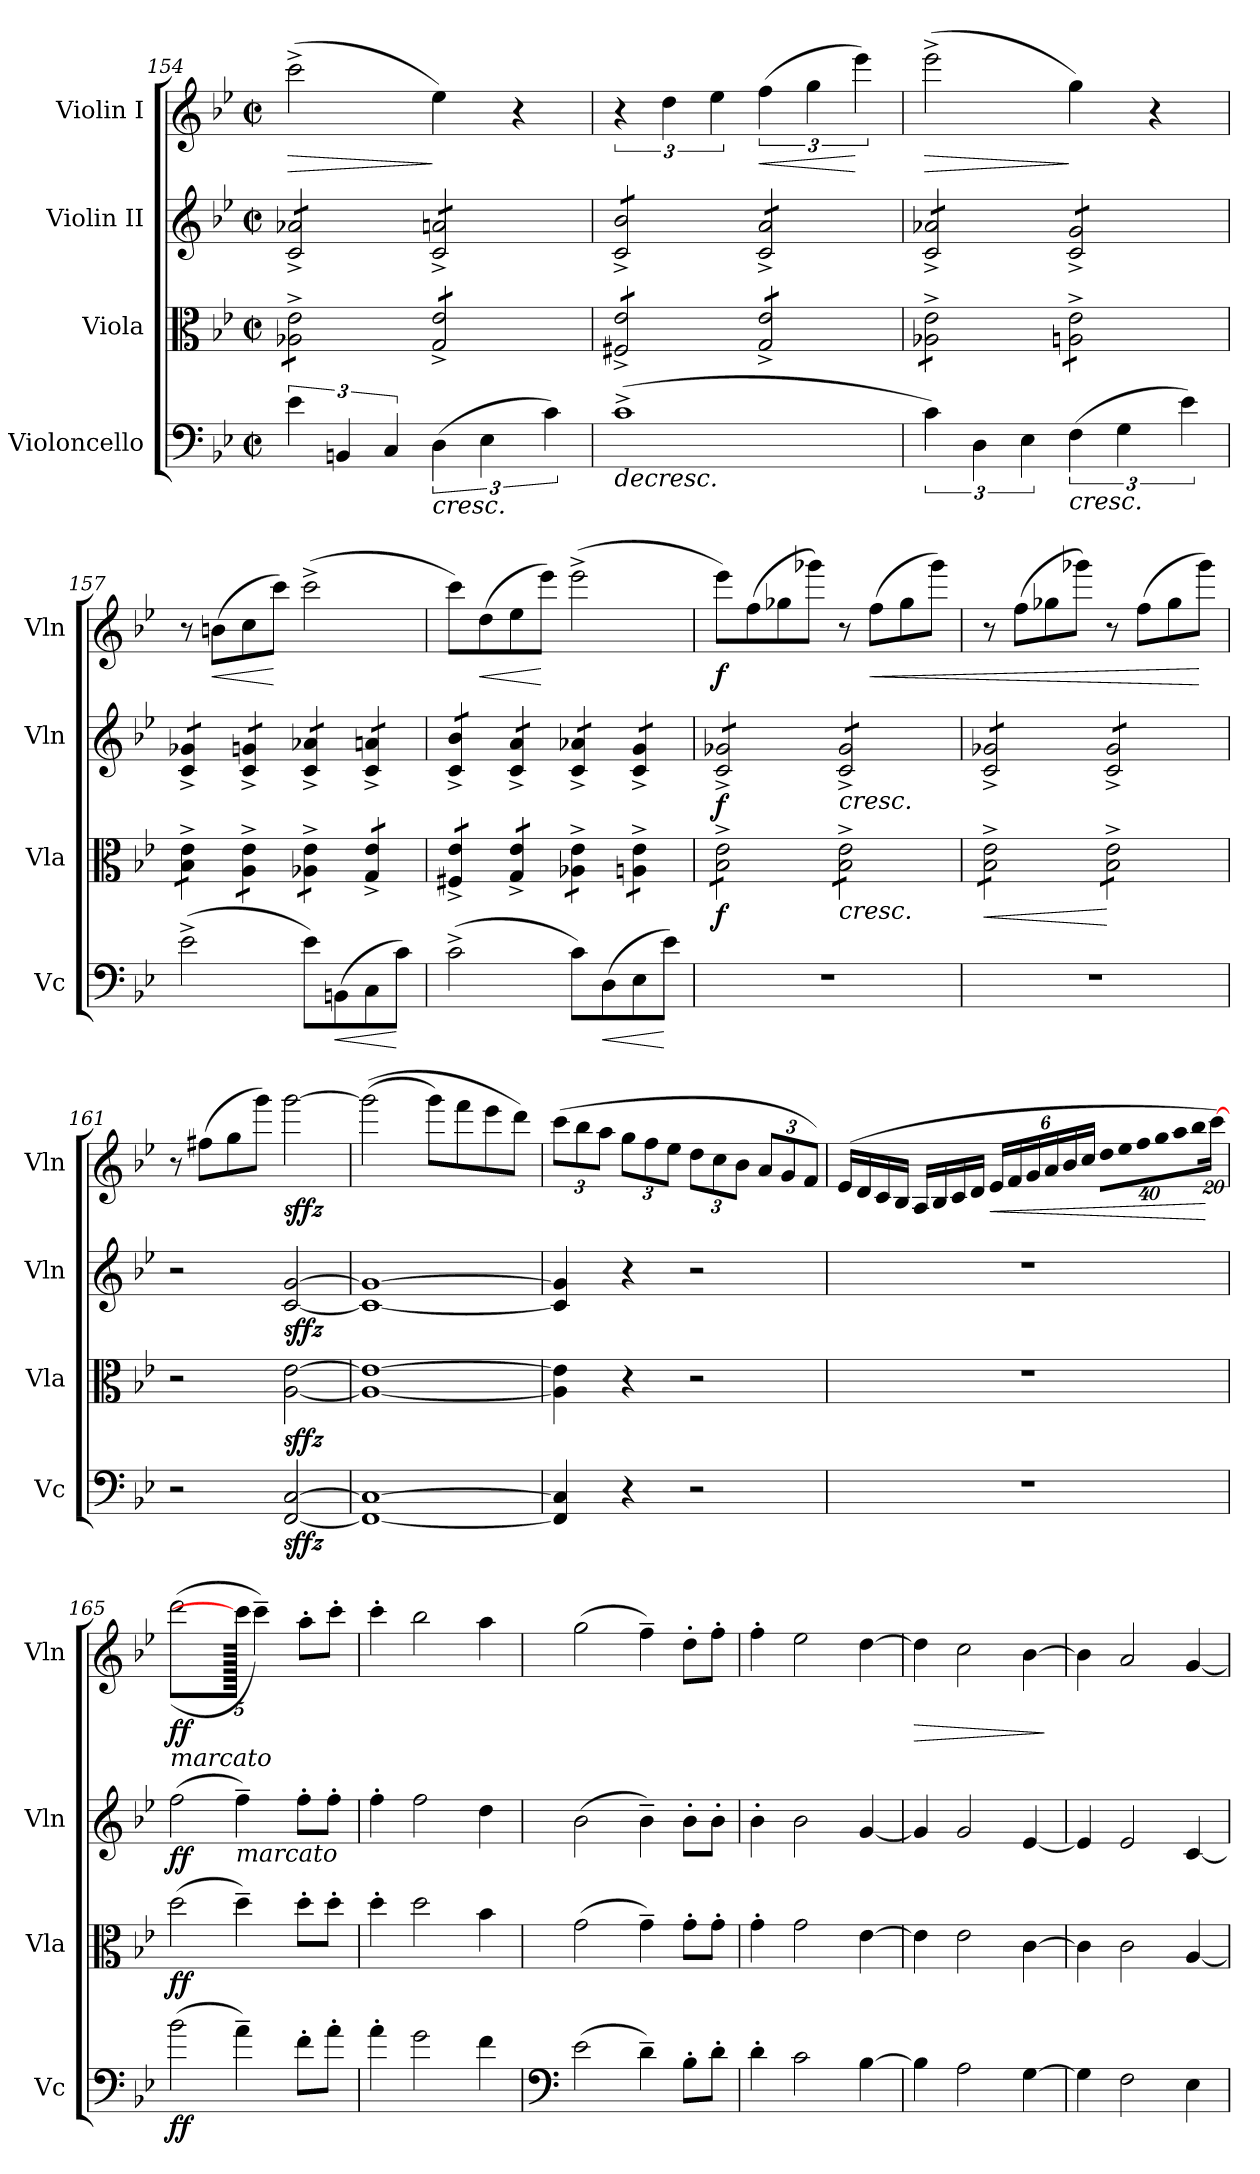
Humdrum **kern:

**kern	**dynam	**kern	**dynam	**kern	**dynam	**kern	**dynam
*part4	*part4	*part3	*part3	*part2	*part2	*part1	*part1
*staff4	*staff4	*staff3	*staff3	*staff2	*staff2	*staff1	*staff1
*I"Violoncello	*	*I"Viola	*	*I"Violin II	*	*I"Violin I	*
*I'Vc	*	*I'Vla	*	*I'Vln	*	*I'Vln	*
!!LO:PB:g=z
*clefF4	*	*clefC3	*	*clefG2	*	*clefG2	*
*k[b-e-]	*	*k[b-e-]	*	*k[b-e-]	*	*k[b-e-]	*
*M2/2	*	*M2/2	*	*M2/2	*	*M2/2	*
*met(c|)	*	*met(c|)	*	*met(c|)	*	*met(c|)	*
=154	=154	=154	=154	=154	=154	=154	=154
!	!	!	!	!	!	!	!LO:HP:b
*	*	*tremolo	*	*	*	*	*
*	*	*	*	*tremolo	*	*	*
6e-\	.	8A-X\^ 8e-\^L	.	8c/^ 8a-X/^L	.	(>2ccc^\	>
.	.	8A-X\^ 8e-\^	.	8c/^ 8a-X/^	.	.	.
6BBn/	.	.	.	.	.	.	.
.	.	8A-X\^ 8e-\^	.	8c/^ 8a-X/^	.	.	.
6C/	.	.	.	.	.	.	.
.	.	8A-X\^ 8e-\^J	.	8c/^ 8a-X/^J	.	.	.
!	!LO:HP:b	!	!	!	!	!	!
(>6D\	<	8G/^ 8e-/^L	.	8c/^ 8an/^L	.	4ee-\)	]
.	.	8G/^ 8e-/^	.	8c/^ 8an/^	.	.	.
6E-\	.	.	.	.	.	.	.
.	.	8G/^ 8e-/^	.	8c/^ 8an/^	.	4r	.
6c\)	.	.	.	.	.	.	.
.	.	8G/^ 8e-/^J	.	8c/^ 8an/^J	.	.	.
=155	=155	=155	=155	=155	=155	=155	=155
!	!LO:HP:b	!	!	!	!	!	!
(>1c^	>	8F#X/^ 8e-/^L	.	8c/^ 8b-/^L	.	6r	.
.	.	8F#X/^ 8e-/^	.	8c/^ 8b-/^	.	.	.
.	.	.	.	.	.	6dd\	.
.	.	8F#X/^ 8e-/^	.	8c/^ 8b-/^	.	.	.
.	.	.	.	.	.	6ee-\	.
.	.	8F#X/^ 8e-/^J	.	8c/^ 8b-/^J	.	.	.
!	!	!	!	!	!	!	!LO:HP:b
.	.	8G/^ 8e-/^L	.	8c/^ 8a/^L	.	(>6ff\	<
.	.	8G/^ 8e-/^	.	8c/^ 8a/^	.	.	.
.	.	.	.	.	.	6gg\	.
.	.	8G/^ 8e-/^	.	8c/^ 8a/^	.	.	.
.	.	.	.	.	.	6eee-\)	[
.	.	8G/^ 8e-/^J	.	8c/^ 8a/^J	.	.	.
.	[	.	.	.	.	.	.
=156	=156	=156	=156	=156	=156	=156	=156
!	!	!	!	!	!	!	!LO:HP:b
6c\)	.	8A-X\^ 8e-\^L	.	8c/^ 8a-X/^L	.	(>2eee-^\	>
.	.	8A-X\^ 8e-\^	.	8c/^ 8a-X/^	.	.	.
6D\	.	.	.	.	.	.	.
.	.	8A-X\^ 8e-\^	.	8c/^ 8a-X/^	.	.	.
6E-\	.	.	.	.	.	.	.
.	.	8A-X\^ 8e-\^J	.	8c/^ 8a-X/^J	.	.	.
!	!LO:HP:b	!	!	!	!	!	!
(>6F\	<	8An\^ 8e-\^L	.	8c/^ 8g/^L	.	4gg\)	]
.	.	8An\^ 8e-\^	.	8c/^ 8g/^	.	.	.
6G\	.	.	.	.	.	.	.
.	.	8An\^ 8e-\^	.	8c/^ 8g/^	.	4r	.
6e-\)	]	.	.	.	.	.	.
.	.	8An\^ 8e-\^J	.	8c/^ 8g/^J	.	.	.
=157	=157	=157	=157	=157	=157	=157	=157
(>2e-^\	.	8B-\^ 8e-\^L	.	8c/^ 8g-X/^L	.	8r	.
!	!	!	!	!	!	!	!LO:HP:b
.	.	8B-\^ 8e-\^J	.	8c/^ 8g-X/^J	.	(>8bn\L	<
.	.	8A\^ 8e-\^L	.	8c/^ 8gn/^L	.	8cc\	.
.	.	8A\^ 8e-\^J	.	8c/^ 8gn/^J	.	8ccc\J)	[
8e-\L)	.	8A-X\^ 8e-\^L	.	8c/^ 8a-X/^L	.	(>2ccc^\	.
!	!LO:HP:b	!	!	!	!	!	!
(>8BBn\	<	8A-X\^ 8e-\^J	.	8c/^ 8a-X/^J	.	.	.
8C\	.	8G/^ 8e-/^L	.	8c/^ 8an/^L	.	.	.
8c\J)	[	8G/^ 8e-/^J	.	8c/^ 8an/^J	.	.	.
=158	=158	=158	=158	=158	=158	=158	=158
(>2c^\	.	8F#X/^ 8e-/^L	.	8c/^ 8b-/^L	.	8ccc\L)	.
!	!	!	!	!	!	!	!LO:HP:b
.	.	8F#X/^ 8e-/^J	.	8c/^ 8b-/^J	.	(>8dd\	<
.	.	8G/^ 8e-/^L	.	8c/^ 8a/^L	.	8ee-\	.
.	.	8G/^ 8e-/^J	.	8c/^ 8a/^J	.	8eee-\J)	[
8c\L)	.	8A-X\^ 8e-\^L	.	8c/^ 8a-X/^L	.	(>2eee-^\	.
!	!LO:HP:b	!	!	!	!	!	!
(>8D\	<	8A-X\^ 8e-\^J	.	8c/^ 8a-X/^J	.	.	.
8E-\	.	8An\^ 8e-\^L	.	8c/^ 8g/^L	.	.	.
8e-\J)	[	8An\^ 8e-\^J	.	8c/^ 8g/^J	.	.	.
!!LO:LB:g=z
=159	=159	=159	=159	=159	=159	=159	=159
!	!	!	!LO:DY:b	!	!LO:DY:b	!	!LO:DY:b
1r	.	8B-\^ 8e-\^L	f	8c/^ 8g-X/^L	f	8eee-\L)	f
.	.	8B-\^ 8e-\^	.	8c/^ 8g-X/^	.	(>8ff\	.
.	.	8B-\^ 8e-\^	.	8c/^ 8g-X/^	.	8gg-X\	.
.	.	8B-\^ 8e-\^J	.	8c/^ 8g-X/^J	.	8ggg-X\J)	.
!	!	!	!LO:HP:b	!	!LO:HP:b	!	!
.	.	8B-\^ 8e-\^L	<	8c/^ 8g-/^L	<	8r	.
!	!	!	!	!	!	!	!LO:HP:b
.	.	8B-\^ 8e-\^	.	8c/^ 8g-/^	.	(>8ff\L	<
.	.	8B-\^ 8e-\^	.	8c/^ 8g-/^	.	8gg-\	.
.	.	8B-\^ 8e-\^J	.	8c/^ 8g-/^J	.	8ggg-\J)	.
=160	=160	=160	=160	=160	=160	=160	=160
!	!	!	!LO:HP:b	!	!	!	!
1r	.	8B-\^ 8e-\^L	<	8c/^ 8g-X/^L	.	8r	.
.	.	8B-\^ 8e-\^	.	8c/^ 8g-X/^	.	(>8ff\L	.
.	.	8B-\^ 8e-\^	.	8c/^ 8g-X/^	.	8gg-X\	.
.	.	8B-\^ 8e-\^J	.	8c/^ 8g-X/^J	.	8ggg-X\J)	.
.	.	8B-\^ 8e-\^L	[	8c/^ 8g-/^L	.	8r	.
.	.	8B-\^ 8e-\^	.	8c/^ 8g-/^	.	(>8ff\L	.
.	.	8B-\^ 8e-\^	.	8c/^ 8g-/^	.	8gg-\	.
.	.	8B-\^ 8e-\^J	.	8c/^ 8g-/^J	.	8ggg-\J)	[
*	*	*	*	*Xtremolo	*	*	*
*	*	*Xtremolo	*	*	*	*	*
=161	=161	=161	=161	=161	=161	=161	=161
2r	.	2r	.	2r	.	8r	.
.	.	.	.	.	.	(>8ff#X\L	.
.	.	.	.	.	.	8gg\	.
.	.	.	.	.	.	8ggg\J)	.
!	!LO:DY:b	!	!LO:DY:b	!	!LO:DY:b	!	!LO:DY:b
[2FF/ [2C/	sffz	[2A\ [2e-\	sffz	[2c/ [2g/	sffz	[2ggg\	sffz
=162	=162	=162	=162	=162	=162	=162	=162
1FF_ 1C_	.	1A_ 1e-_	.	1c_ 1g_	.	(>(>2ggg\]	.
.	.	.	.	.	.	8ggg\L)	.
.	.	.	.	.	.	8fff\	.
.	.	.	.	.	.	8eee-\	.
.	.	.	.	.	.	8ddd\J)	.
!!LO:PB:g=z
=163	=163	=163	=163	=163	=163	=163	=163
*	*	*	*	*	*	*Xbrackettup	*
4FF/] 4C/]	.	4A\] 4e-\]	.	4c/] 4g/]	.	(>12ccc\L	.
.	.	.	.	.	.	12bb-\	.
.	.	.	.	.	.	12aa\J	.
4r	.	4r	.	4r	.	12gg\L	.
.	.	.	.	.	.	12ff\	.
.	.	.	.	.	.	12ee-\J	.
2r	.	2r	.	2r	.	12dd\L	.
.	.	.	.	.	.	12cc\	.
.	.	.	.	.	.	12b-\J	.
.	.	.	.	.	.	12a/L	.
.	.	.	.	.	.	12g/	.
.	.	.	.	.	.	12f/J)	.
=164	=164	=164	=164	=164	=164	=164	=164
1r	.	1r	.	1r	.	(>16e-/LL	.
.	.	.	.	.	.	16d/	.
.	.	.	.	.	.	16c/	.
.	.	.	.	.	.	16B-/JJ	.
.	.	.	.	.	.	16A/LL	.
.	.	.	.	.	.	16B-/	.
.	.	.	.	.	.	16c/	.
.	.	.	.	.	.	16d/JJ	.
!	!	!	!	!	!	!	!LO:HP:b
.	.	.	.	.	.	24e-/LL	<
.	.	.	.	.	.	24f/	.
.	.	.	.	.	.	24g/	.
.	.	.	.	.	.	24a/	.
.	.	.	.	.	.	24b-/	.
.	.	.	.	.	.	24cc/JJ	.
!	!	!	!	!	!	!LO:N:vis=16	!
.	.	.	.	.	.	640%23dd\LL	.
!	!	!	!	!	!	!LO:N:vis=16	!
.	.	.	.	.	.	640%23ee-\	.
!	!	!	!	!	!	!LO:N:vis=16	!
.	.	.	.	.	.	640%23ff\	.
!	!	!	!	!	!	!LO:N:vis=16	!
.	.	.	.	.	.	640%23gg\	.
!	!	!	!	!	!	!LO:N:vis=16	!
.	.	.	.	.	.	640%23aa\	.
!	!	!	!	!	!	!LO:N:vis=16	!
.	.	.	.	.	.	640%23bb-\	.
.	.	.	.	.	.	[320%11ccc\JJ)	[
=165	=165	=165	=165	=165	=165	=165	=165
!	!	!	!	!	!	!LO:TX:b:i:t=marcato	!
!	!LO:DY:b	!	!LO:DY:b	!	!LO:DY:b	!	!LO:DY:b
(>2b-\	ff	(>2dd\	ff	(>2ff\	ff	(>(>2ddd\	ff
!	!	!	!	!LO:TX:b:i:t=marcato	!	!	!
4a~\)	.	4dd~\)	.	4ff~\)	.	640ccc\JJ]	.
.	.	.	.	.	.	4ccc~\))	.
8f'\L	.	8dd'\L	.	8ff'\L	.	.	.
.	.	.	.	.	.	8aa'\L	.
8a'\J	.	8dd'\J	.	8ff'\J	.	.	.
.	.	.	.	.	.	8ccc'\J	.
640ryy	.	640ryy	.	640ryy	.	.	.
!!LO:LB:g=z
=166	=166	=166	=166	=166	=166	=166	=166
4a'\	.	4dd'\	.	4ff'\	.	4ccc'\	.
2g\	.	2dd\	.	2ff\	.	2bb-\	.
4f\	.	4b-\	.	4dd\	.	4aa\	.
=167	=167	=167	=167	=167	=167	=167	=167
*clefF4	*	*	*	*	*	*	*
(>2e-\	.	(>2g\	.	(>2b-\	.	(>2gg\	.
4d~\)	.	4g~\)	.	4b-~\)	.	4ff~\)	.
8B-'\L	.	8g'\L	.	8b-'\L	.	8dd'\L	.
8d'\J	.	8g'\J	.	8b-'\J	.	8ff'\J	.
=168	=168	=168	=168	=168	=168	=168	=168
4d'\	.	4g'\	.	4b-'\	.	4ff'\	.
2c\	.	2g\	.	2b-\	.	2ee-\	.
[4B-\	.	[4e-\	.	[4g/	.	[4dd\	.
=169	=169	=169	=169	=169	=169	=169	=169
!	!	!	!	!	!	!	!LO:HP:b
4B-\]	.	4e-\]	.	4g/]	.	4dd\]	>
2A\	.	2e-\	.	2g/	.	2cc\	.
[4G\	.	[4c\	.	[4e-/	.	[4b-\	.
.	[	.	[	.	[	.	]
=170	=170	=170	=170	=170	=170	=170	=170
4G\]	.	4c\]	.	4e-/]	.	4b-\]	.
2F\	.	2c\	.	2e-/	.	2a/	.
4E-\	.	[4A/	.	[4c/	.	[4g/	.
=	=	=	=	=	=	=	=
*-	*-	*-	*-	*-	*-	*-	*-
